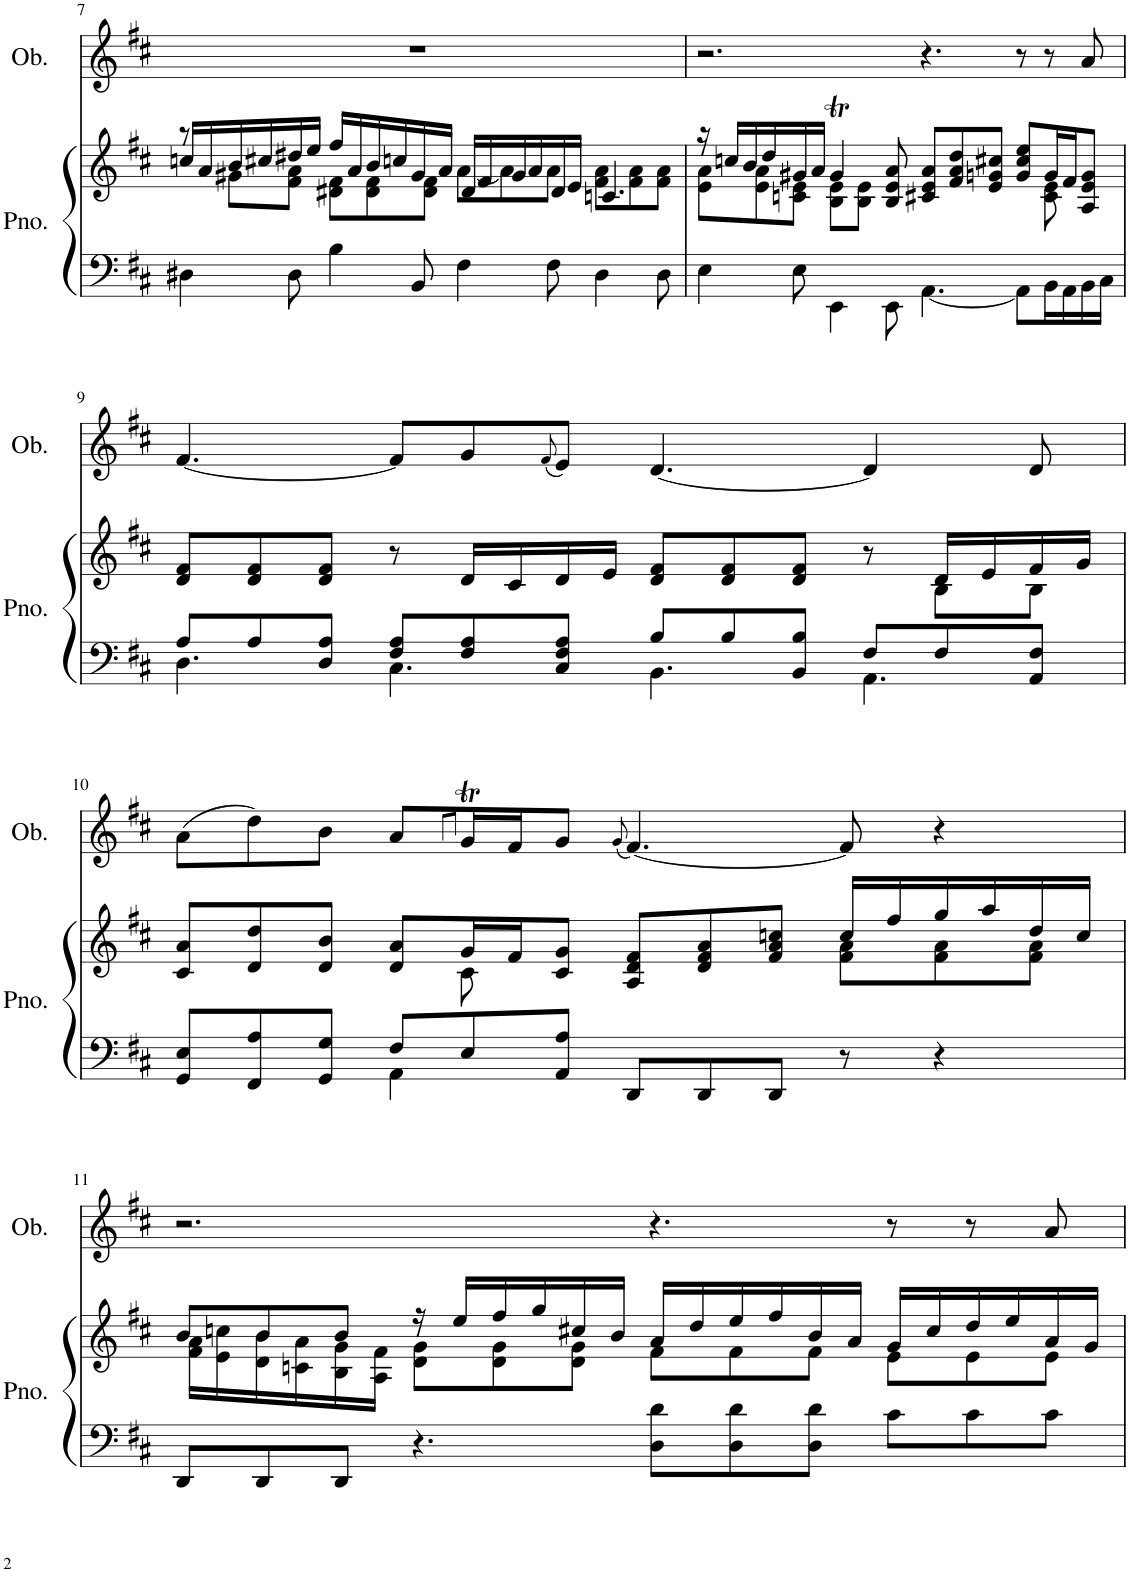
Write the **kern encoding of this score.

**kern	**kern	**kern
*part2	*part2	*part1
*staff3	*staff2	*staff1
*I"Piano	*	*I"Oboe
*I'Pno.	*	*I'Ob.
!!LO:PB:g=z
*clefF4	*clefG2	*clefG2
*k[f#c#]	*k[f#c#]	*k[f#c#]
*M12/8	*M12/8	*M12/8
=7	=7	=7
*	*^	*
4D#X\	8r	16ccn/LL	1.r
.	.	16a/	.
.	8g#X\L	16b/	.
.	.	16cc#X/	.
8D#\	8f#\ 8a\J	16dd#X/	.
.	.	16ee/JJ	.
4B\	16ff#/LL	8d#X\ 8f#\L	.
.	16a/	.	.
.	16b/	8d#\ 8f#\	.
.	16ccn/	.	.
8BB/	16g#/	8d#\ 8f#\J	.
.	16a/JJ	.	.
4F#\	16d#/LL	[8a\L	.
.	16f#/	.	.
.	16g#/	8a\]	.
.	16a/	.	.
8F#\	16d#/	8a\J	.
.	16e/JJ	.	.
4D#\	4.cn/	8f#\ 8a\L	.
.	.	8f#\ 8a\	.
8D#\	.	8f#\ 8a\J	.
=8	=8	=8	=8
*^	*	*	*
1.ryy	4E\	16r	8e\ 8a\L	2.r
.	.	16ccn/LL	.	.
.	.	16b/	8e\ 8a\	.
.	.	16dd/	.	.
.	8E\	16g#X/	8cn\ 8e\J	.
.	.	16a/JJ	.	.
.	4EE\	4g#t/	8B\ 8e\L	.
.	.	.	8B\ 8e\J	.
.	8EE\	8B/ 8e/ 8a/	8ryy	.
*	*	*v	*v	*
.	[4.AA\	8c#X/ 8e/ 8a/L	4.r
.	.	8f#/ 8a/ 8dd/	.
.	.	8e/ 8gn/ 8cc#X/J	.
.	8AA\L]	8g/ 8cc#/ 8ee/L	8r
*	*	*^	*
.	16BB\L	16g/L	8c#\ 8e\	8r
.	16AA\	16f#/J	.	.
.	16BB\	8A/ 8e/ 8g/J	8ryy	8a/
.	16C#\JJ	.	.	.
!!LO:LB:g=z
=9	=9	=9	=9	=9
4.D\	8A/L	8d/ 8f#/L	4ryy	[4.f#/
.	8A/	8d/ 8f#/	.	.
*	*	*v	*v	*
.	8D/ 8A/J	8d/ 8f#/J	.
4.C#\	8F#/ 8A/L	8r	8f#/L]
.	8F#/ 8A/	16d/LL	8g/
.	.	16c#/	.
.	.	.	(8qf#/
.	8C#/ 8F#/ 8A/J	16d/	8e/J)
.	.	16e/JJ	.
4.BB\	8B/L	8d/ 8f#/L	[4.d/
.	8B/	8d/ 8f#/	.
.	8BB/ 8B/J	8d/ 8f#/J	.
4.AA\	8F#/L	8r	4d/]
*	*	*^	*
.	8F#/	16d/LL	8B\L	.
.	.	16e/	.	.
.	8AA/ 8F#/J	16f#/	8B\J	8d/
.	.	16g/JJ	.	.
!!LO:LB:g=z
=10	=10	=10	=10	=10
8GG/ 8E/L	4.ryy	8c#/ 8a/L	2ryy	(8a\L
8FF#/ 8A/	.	8d/ 8dd/	.	8dd\)
8GG/ 8G/J	.	8d/ 8b/J	.	8b\J
8F#/L	4AA\	8d/ 8a/L	.	8a/L
.	.	.	.	8qg/L
.	.	.	.	8qa/J
8E/	.	16g/L	8c#\	16gT/L
.	.	16f#/J	.	16f#/J
8AA/ 8A/J	2..ryy	8c#/ 8g/J	2ryy	8g/J
.	.	.	.	(8qg/
8DD/L	.	8A/ 8d/ 8f#/L	.	[4.f#/)
8DD/	.	8d/ 8f#/ 8a/	.	.
8DD/J	.	8f#/ 8a/ 8ccn/J	.	.
8r	.	16cc/LL	8f#\ 8a\L	8f#/]
.	.	16ff#/	.	.
4r	.	16gg/	8f#\ 8a\	4r
.	.	16aa/	.	.
.	.	16dd/	8f#\ 8a\J	.
.	.	16cc/JJ	.	.
*v	*v	*	*	*
!!LO:LB:g=z
=11	=11	=11	=11
8DD/L	8b/L	16f#\ 16a\LL	2.r
.	.	16e\ 16ccn\	.
8DD/	8b/	16d\ 16b\	.
.	.	16cn\ 16a\	.
8DD/J	8b/J	16B\ 16g\	.
.	.	16A\ 16f#\JJ	.
4.r	16r	8d\ 8g\L	.
.	16ee/LL	.	.
.	16ff#/	8d\ 8g\	.
.	16gg/	.	.
.	16cc#X/	8d\ 8g\J	.
.	16b/JJ	.	.
8D\ 8d\L	16a/LL	8f#\L	4.r
.	16dd/	.	.
8D\ 8d\	16ee/	8f#\	.
.	16ff#/	.	.
8D\ 8d\J	16b/	8f#\J	.
.	16a/JJ	.	.
8c#\L	16g/LL	8e\L	8r
.	16cc#/	.	.
8c#\	16dd/	8e\	8r
.	16ee/	.	.
8c#\J	16a/	8e\J	8a/
.	16g/JJ	.	.
*	*v	*v	*
=	=	=
*-	*-	*-
